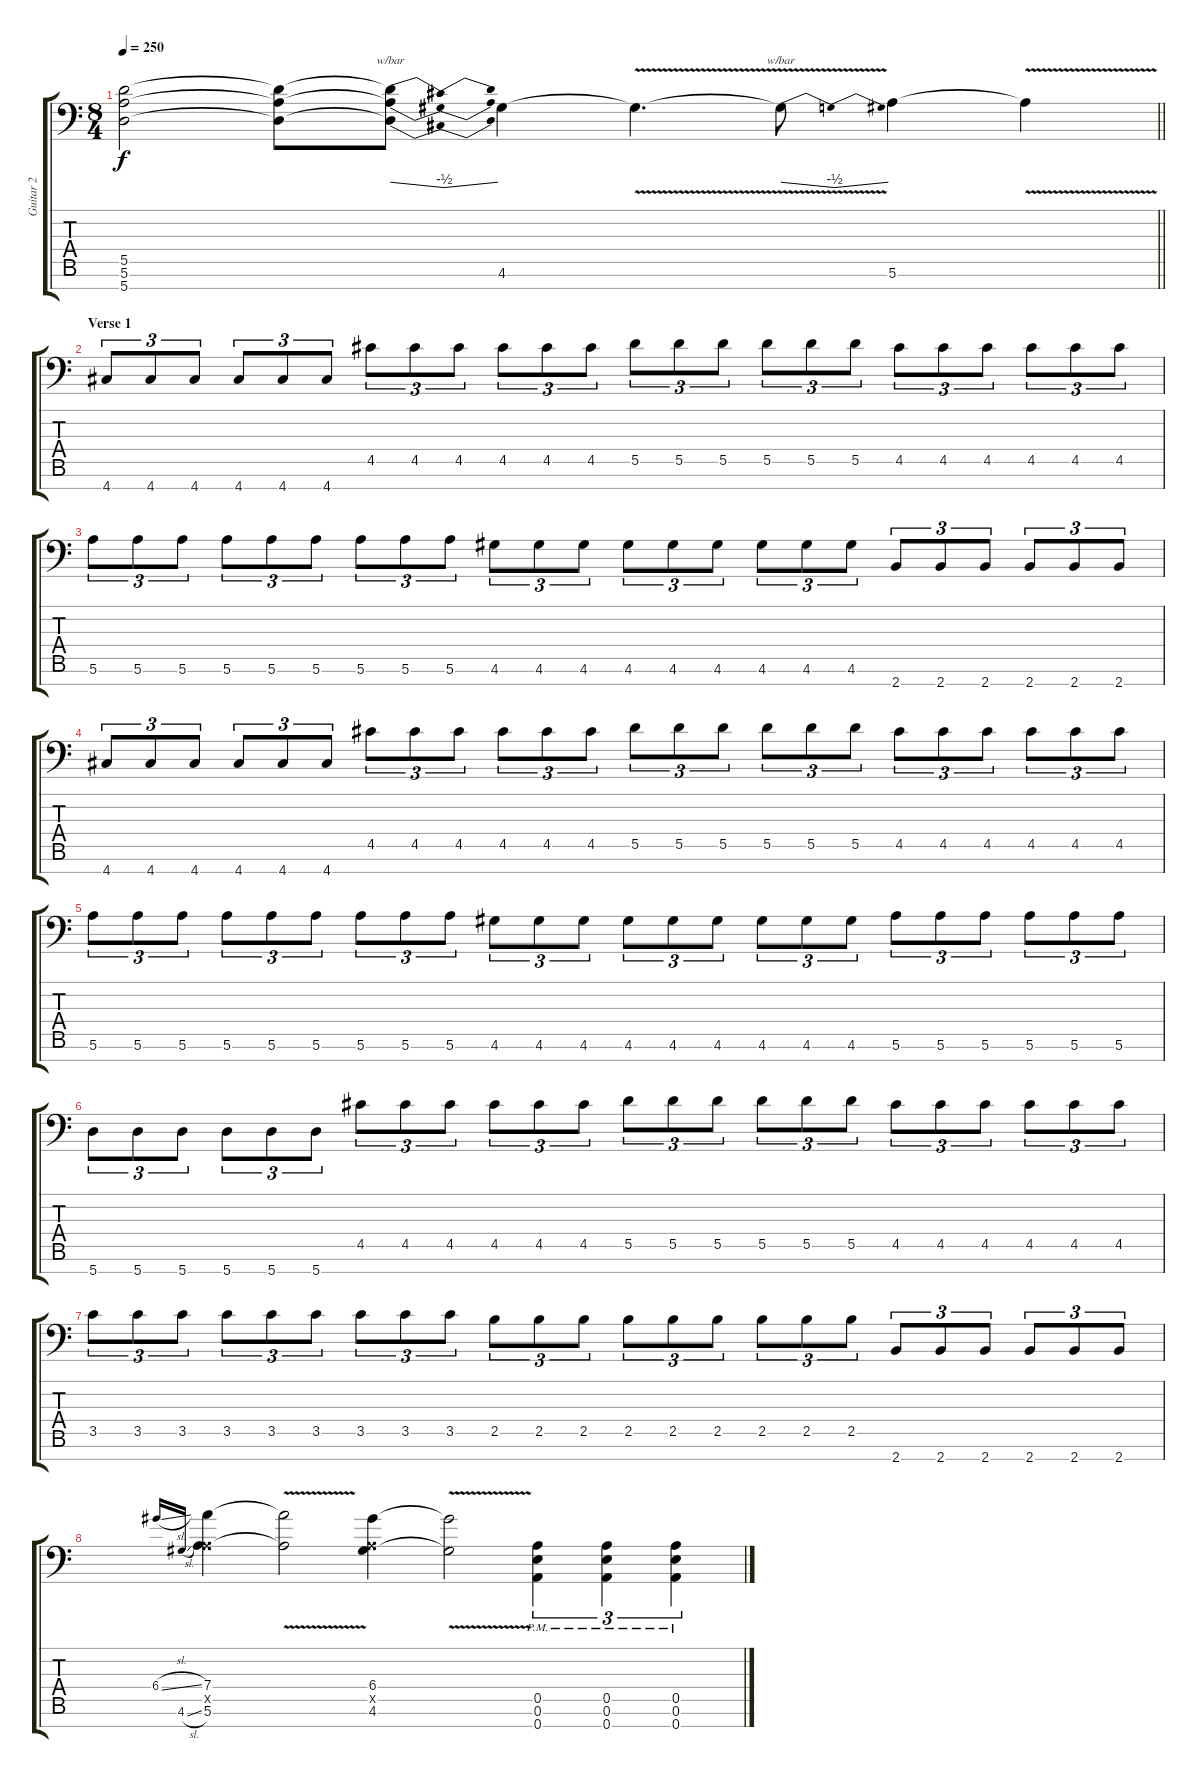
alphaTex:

\track ("Guitar 2" "Guitar 2") {instrument distortionguitar}
\staff {score tabs}
\tuning (E4 B3 G3 D3 A2 E2 A1) {hide}
\ts (8 4)
\tempo 250
\clef f4
\barLineRight lightlight
\ks c
(5.5 5.6 5.7).2{dy f} (5.5{t} 5.6{t} 5.7{t}).8 (5.5{t} 5.6{t} 5.7{t}).8{tbe (dip default 0 0 30 -2 60 0)} 4.6.4 4.6{v t}.4{d} 4.6{t}.8{tbe (dip default 0 0 30 -2 60 0)} 5.6.4 5.6{v t}.4 |
\section ("" "Verse 1")
4.7.8{tu (3 2)} 4.7.8{tu (3 2)} 4.7.8{tu (3 2)} 4.7.8{tu (3 2)} 4.7.8{tu (3 2)} 4.7.8{tu (3 2)} 4.5.8{tu (3 2)} 4.5.8{tu (3 2)} 4.5.8{tu (3 2)} 4.5.8{tu (3 2)} 4.5.8{tu (3 2)} 4.5.8{tu (3 2)} 5.5.8{tu (3 2)} 5.5.8{tu (3 2)} 5.5.8{tu (3 2)} 5.5.8{tu (3 2)} 5.5.8{tu (3 2)} 5.5.8{tu (3 2)} 4.5.8{tu (3 2)} 4.5.8{tu (3 2)} 4.5.8{tu (3 2)} 4.5.8{tu (3 2)} 4.5.8{tu (3 2)} 4.5.8{tu (3 2)} |
5.6.8{tu (3 2)} 5.6.8{tu (3 2)} 5.6.8{tu (3 2)} 5.6.8{tu (3 2)} 5.6.8{tu (3 2)} 5.6.8{tu (3 2)} 5.6.8{tu (3 2)} 5.6.8{tu (3 2)} 5.6.8{tu (3 2)} 4.6.8{tu (3 2)} 4.6.8{tu (3 2)} 4.6.8{tu (3 2)} 4.6.8{tu (3 2)} 4.6.8{tu (3 2)} 4.6.8{tu (3 2)} 4.6.8{tu (3 2)} 4.6.8{tu (3 2)} 4.6.8{tu (3 2)} 2.7.8{tu (3 2)} 2.7.8{tu (3 2)} 2.7.8{tu (3 2)} 2.7.8{tu (3 2)} 2.7.8{tu (3 2)} 2.7.8{tu (3 2)} |
4.7.8{tu (3 2)} 4.7.8{tu (3 2)} 4.7.8{tu (3 2)} 4.7.8{tu (3 2)} 4.7.8{tu (3 2)} 4.7.8{tu (3 2)} 4.5.8{tu (3 2)} 4.5.8{tu (3 2)} 4.5.8{tu (3 2)} 4.5.8{tu (3 2)} 4.5.8{tu (3 2)} 4.5.8{tu (3 2)} 5.5.8{tu (3 2)} 5.5.8{tu (3 2)} 5.5.8{tu (3 2)} 5.5.8{tu (3 2)} 5.5.8{tu (3 2)} 5.5.8{tu (3 2)} 4.5.8{tu (3 2)} 4.5.8{tu (3 2)} 4.5.8{tu (3 2)} 4.5.8{tu (3 2)} 4.5.8{tu (3 2)} 4.5.8{tu (3 2)} |
5.6.8{tu (3 2)} 5.6.8{tu (3 2)} 5.6.8{tu (3 2)} 5.6.8{tu (3 2)} 5.6.8{tu (3 2)} 5.6.8{tu (3 2)} 5.6.8{tu (3 2)} 5.6.8{tu (3 2)} 5.6.8{tu (3 2)} 4.6.8{tu (3 2)} 4.6.8{tu (3 2)} 4.6.8{tu (3 2)} 4.6.8{tu (3 2)} 4.6.8{tu (3 2)} 4.6.8{tu (3 2)} 4.6.8{tu (3 2)} 4.6.8{tu (3 2)} 4.6.8{tu (3 2)} 5.6.8{tu (3 2)} 5.6.8{tu (3 2)} 5.6.8{tu (3 2)} 5.6.8{tu (3 2)} 5.6.8{tu (3 2)} 5.6.8{tu (3 2)} |
5.7.8{tu (3 2)} 5.7.8{tu (3 2)} 5.7.8{tu (3 2)} 5.7.8{tu (3 2)} 5.7.8{tu (3 2)} 5.7.8{tu (3 2)} 4.5.8{tu (3 2)} 4.5.8{tu (3 2)} 4.5.8{tu (3 2)} 4.5.8{tu (3 2)} 4.5.8{tu (3 2)} 4.5.8{tu (3 2)} 5.5.8{tu (3 2)} 5.5.8{tu (3 2)} 5.5.8{tu (3 2)} 5.5.8{tu (3 2)} 5.5.8{tu (3 2)} 5.5.8{tu (3 2)} 4.5.8{tu (3 2)} 4.5.8{tu (3 2)} 4.5.8{tu (3 2)} 4.5.8{tu (3 2)} 4.5.8{tu (3 2)} 4.5.8{tu (3 2)} |
3.5.8{tu (3 2)} 3.5.8{tu (3 2)} 3.5.8{tu (3 2)} 3.5.8{tu (3 2)} 3.5.8{tu (3 2)} 3.5.8{tu (3 2)} 3.5.8{tu (3 2)} 3.5.8{tu (3 2)} 3.5.8{tu (3 2)} 2.5.8{tu (3 2)} 2.5.8{tu (3 2)} 2.5.8{tu (3 2)} 2.5.8{tu (3 2)} 2.5.8{tu (3 2)} 2.5.8{tu (3 2)} 2.5.8{tu (3 2)} 2.5.8{tu (3 2)} 2.5.8{tu (3 2)} 2.7.8{tu (3 2)} 2.7.8{tu (3 2)} 2.7.8{tu (3 2)} 2.7.8{tu (3 2)} 2.7.8{tu (3 2)} 2.7.8{tu (3 2)} |
6.4{sl}.16{gr onbeat} 4.6{sl}.16{gr onbeat} (7.4 0.5{x} 5.6).4 (7.4{v t} 5.6{v t}).2 (6.4 0.5{x} 4.6).4 (6.4{v t} 4.6{v t}).2 (0.5{pm} 0.6{pm} 0.7{pm}).4{tu (3 2)} (0.5{pm} 0.6{pm} 0.7{pm}).4{tu (3 2)} (0.5{pm} 0.6{pm} 0.7{pm}).4{tu (3 2)}
